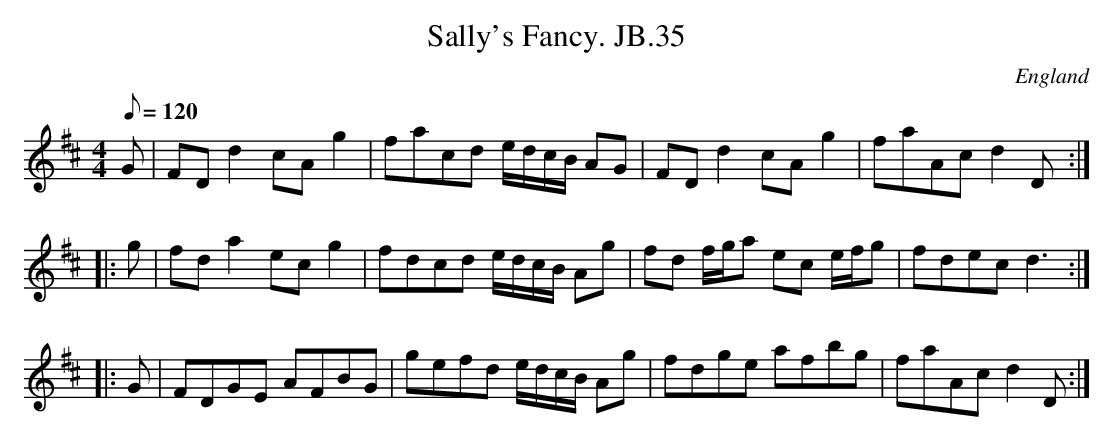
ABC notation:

X:1
T:Sally's Fancy. JB.35
M:4/4
L:1/8
Q:120
O:England
K:D
G|FDd2cAg2|facd e/d/c/B/ AG|FDd2cAg2|faAcd2D:|!
|:g|fda2ecg2|fdcd e/d/c/B/ Ag|fd f/g/a ec e/f/g|fdecd3:|!
|:G|FDGE AFBG|gefd e/d/c/B/ Ag|fdge afbg|faAcd2D:|]
